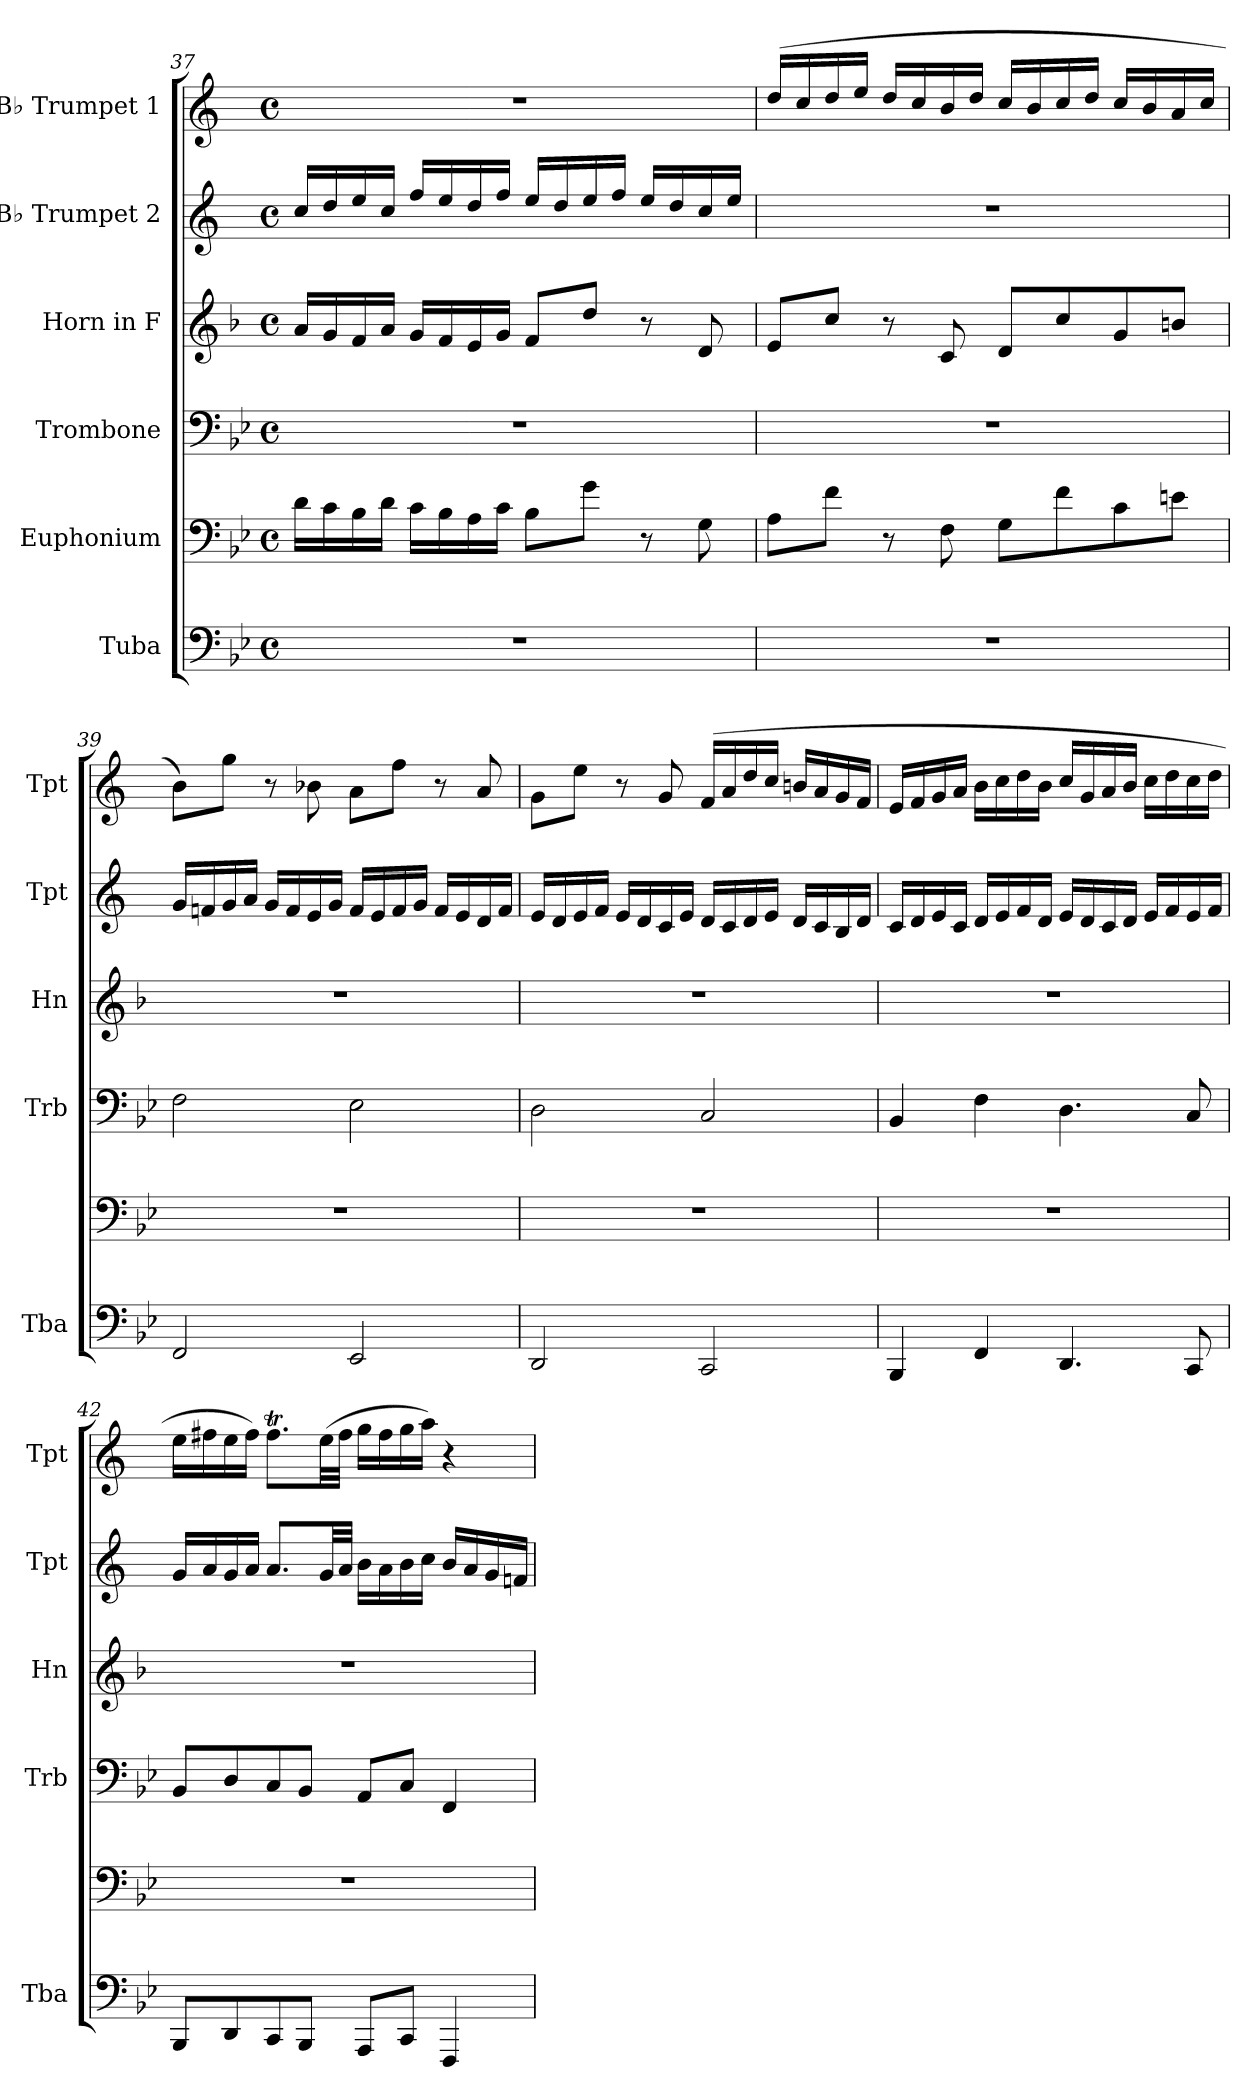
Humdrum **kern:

**kern	**kern	**kern	**kern	**kern	**kern
*part6	*part5	*part4	*part3	*part2	*part1
*staff6	*staff5	*staff4	*staff3	*staff2	*staff1
*I"Tuba	*I"Euphonium	*I"Trombone	*I"Horn in F	*I"B♭ Trumpet 2	*I"B♭ Trumpet 1
*I'Tba	*	*I'Trb	*I'Hn	*I'Tpt	*I'Tpt
*clefF4	*clefF4	*clefF4	*clefG2	*clefG2	*clefG2
*	*	*	*ITrd4c7	*ITrd1c2	*ITrd1c2
*k[b-e-]	*k[b-e-]	*k[b-e-]	*k[b-e-]	*k[b-e-]	*k[b-e-]
*M4/4	*M4/4	*M4/4	*M4/4	*M4/4	*M4/4
*met(c)	*met(c)	*met(c)	*met(c)	*met(c)	*met(c)
=37	=37	=37	=37	=37	=37
1r	16d\LL	1r	16d/LL	16b-/LL	1r
.	16c\	.	16c/	16cc/	.
.	16B-\	.	16B-/	16dd/	.
.	16d\JJ	.	16d/JJ	16b-/JJ	.
.	16c\LL	.	16c/LL	16ee-/LL	.
.	16B-\	.	16B-/	16dd/	.
.	16A\	.	16A/	16cc/	.
.	16c\JJ	.	16c/JJ	16ee-/JJ	.
.	8B-\L	.	8B-/L	16dd/LL	.
.	.	.	.	16cc/	.
.	8g\J	.	8g\J	16dd/	.
.	.	.	.	16ee-/JJ	.
.	8r	.	8r	16dd/LL	.
.	.	.	.	16cc/	.
.	8G\	.	8G/	16b-/	.
.	.	.	.	16dd/JJ	.
!!LO:PB:g=z
=38	=38	=38	=38	=38	=38
1r	8A\L	1r	8A/L	1r	(<16cc/LL
.	.	.	.	.	16b-/
.	8f\J	.	8f\J	.	16cc/
.	.	.	.	.	16dd/JJ
.	8r	.	8r	.	16cc/LL
.	.	.	.	.	16b-/
.	8F\	.	8F/	.	16a/
.	.	.	.	.	16cc/JJ
.	8G\L	.	8G/L	.	16b-/LL
.	.	.	.	.	16a/
.	8f\	.	8f/	.	16b-/
.	.	.	.	.	16cc/JJ
.	8c\	.	8c/	.	16b-/LL
.	.	.	.	.	16a/
.	8en\J	.	8en/J	.	16g/
.	.	.	.	.	16b-/JJ
=39	=39	=39	=39	=39	=39
2FF/	1r	2F\	1r	16f/LL	8a\L)
.	.	.	.	16e-X/	.
.	.	.	.	16f/	8ff\J
.	.	.	.	16g/JJ	.
.	.	.	.	16f/LL	8r
.	.	.	.	16e-/	.
.	.	.	.	16d/	8a-X\
.	.	.	.	16f/JJ	.
2EE-/	.	2E-\	.	16e-/LL	8g\L
.	.	.	.	16d/	.
.	.	.	.	16e-/	8ee-\J
.	.	.	.	16f/JJ	.
.	.	.	.	16e-/LL	8r
.	.	.	.	16d/	.
.	.	.	.	16c/	8g/
.	.	.	.	16e-/JJ	.
!!LO:LB:g=z
=40	=40	=40	=40	=40	=40
2DD/	1r	2D\	1r	16d/LL	8f\L
.	.	.	.	16c/	.
.	.	.	.	16d/	8dd\J
.	.	.	.	16e-/JJ	.
.	.	.	.	16d/LL	8r
.	.	.	.	16c/	.
.	.	.	.	16B-/	8f/
.	.	.	.	16d/JJ	.
2CC/	.	2C/	.	16c/LL	(>16e-/LL
.	.	.	.	16B-/	16g/
.	.	.	.	16c/	16cc/
.	.	.	.	16d/JJ	16b-/JJ
.	.	.	.	16c/LL	16an/LL
.	.	.	.	16B-/	16g/
.	.	.	.	16A/	16f/
.	.	.	.	16c/JJ	16e-/JJ
=41	=41	=41	=41	=41	=41
4BBB-/	1r	4BB-/	1r	16B-/LL	16d/LL
.	.	.	.	16c/	16e-/
.	.	.	.	16d/	16f/
.	.	.	.	16B-/JJ	16g/JJ
4FF/	.	4F\	.	16c/LL	16a\LL
.	.	.	.	16d/	16b-\
.	.	.	.	16e-/	16cc\
.	.	.	.	16c/JJ	16a\JJ
4.DD/	.	4.D\	.	16d/LL	16b-/LL
.	.	.	.	16c/	16f/
.	.	.	.	16B-/	16g/
.	.	.	.	16c/JJ	16a/JJ
.	.	.	.	16d/LL	16b-\LL
.	.	.	.	16e-/	16cc\
8CC/	.	8C/	.	16d/	16b-\
.	.	.	.	16e-/JJ	16cc\JJ
!!LO:PB:g=z
=42	=42	=42	=42	=42	=42
8BBB-/L	1r	8BB-/L	1r	16f/LL	16dd\LL
.	.	.	.	16g/	16een\
8DD/	.	8D/	.	16f/	16dd\
.	.	.	.	16g/JJ	16ee\JJ)
8CC/	.	8C/	.	8.g/L	8.eet\L
8BBB-/J	.	8BB-/J	.	.	.
.	.	.	.	32f/LL	(>32dd\LL
.	.	.	.	32g/JJJ	32ee\JJJ
8AAA/L	.	8AA/L	.	16a\LL	16ff\LL
.	.	.	.	16g\	16ee\
8CC/J	.	8C/J	.	16a\	16ff\
.	.	.	.	16b-\JJ	16gg\JJ)
4FFF/	.	4FF/	.	16a/LL	4r
.	.	.	.	16g/	.
.	.	.	.	16f/	.
.	.	.	.	16e-X/JJ	.
=	=	=	=	=	=
*-	*-	*-	*-	*-	*-
